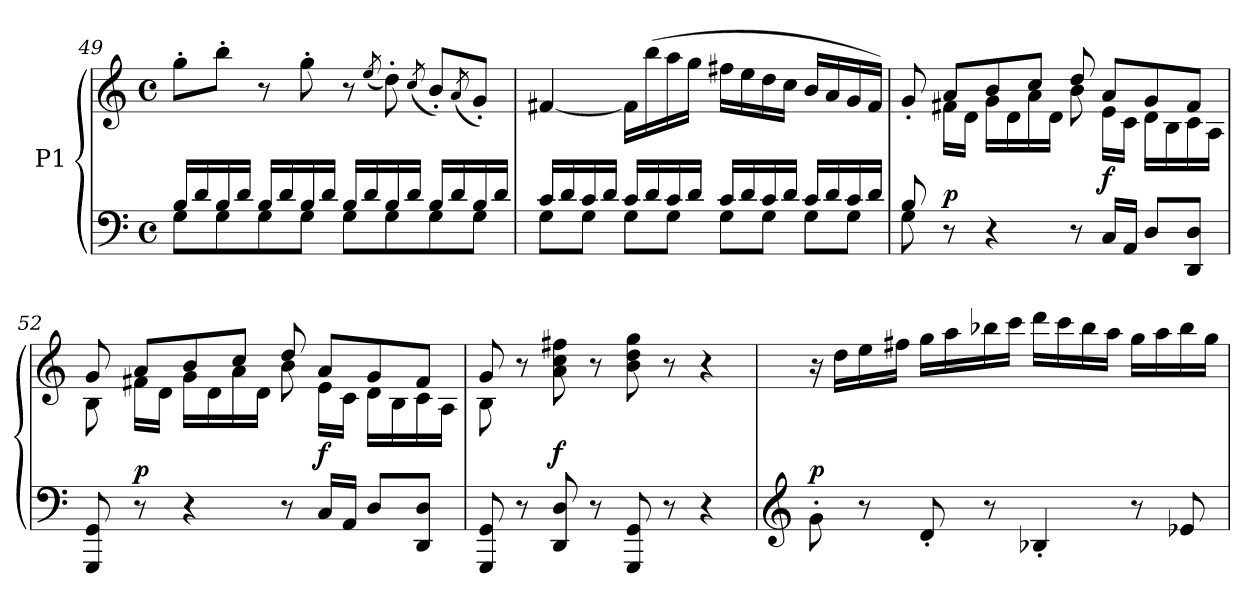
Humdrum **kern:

**kern	**kern	**dynam
*part1	*part1	*part1
*staff2	*staff1	*staff1/2
*I"P1	*	*
*clefF4	*clefG2	*
*k[]	*k[]	*
*M4/4	*M4/4	*
*met(c)	*met(c)	*
=49	=49	=49
*^	*	*
16B/LL	8G\L	8gg'\L	.
16d/	.	.	.
16B/	8G\	8bb'\J	.
16d/JJ	.	.	.
16B/LL	8G\	8r	.
16d/	.	.	.
16B/	8G\J	8gg'\	.
16d/JJ	.	.	.
16B/LL	8G\L	8r	.
16d/	.	.	.
.	.	(8qee/	.
16B/	8G\	8dd'\)	.
16d/JJ	.	.	.
.	.	(8qcc/	.
16B/LL	8G\	8b'/L)	.
16d/	.	.	.
.	.	(8qa/	.
16B/	8G\J	8g'/J)	.
16d/JJ	.	.	.
!!LO:LB:g=z
=50	=50	=50	=50
16c/LL	8G\L	[4f#X/	.
16d/	.	.	.
16c/	8G\J	.	.
16d/JJ	.	.	.
16c/LL	8G\L	16f#\LL]	.
16d/	.	(16bb\	.
16c/	8G\J	16aa\	.
16d/JJ	.	16gg\JJ	.
16c/LL	8G\L	16ff#X\LL	.
16d/	.	16ee\	.
16c/	8G\J	16dd\	.
16d/JJ	.	16cc\JJ	.
16c/LL	8G\L	16b/LL	.
16d/	.	16a/	.
16c/	8G\J	16g/	.
16d/JJ	.	16f#/JJ)	.
=51	=51	=51	=51
*	*	*^	*
8B/	8G\	8g'/	8ryy	.
!	!	!	!	!LO:DY:a=2
8r	2..ryy	8a/L	16f#X\LL	p
.	.	.	16d\JJ	.
4r	.	8b/	16g\LL	.
.	.	.	16d\	.
.	.	8cc/J	16a\	.
.	.	.	16d\JJ	.
8r	.	8dd/	8b\	.
!	!	!	!	!LO:DY:a=2
16C/LL	.	8a/L	16e\LL	f
16AA/JJ	.	.	16c\JJ	.
8D/L	.	8g/	16d\LL	.
.	.	.	16B\	.
8DD/ 8D/J	.	8f#/J	16c\	.
.	.	.	16A\JJ	.
*v	*v	*	*	*
!!LO:LB:g=z	!!
=52	=52	=52	=52
8GGG/ 8GG/	8g/	8B\	.
!	!	!	!LO:DY:a=2
8r	8a/L	16f#X\LL	p
.	.	16d\JJ	.
4r	8b/	16g\LL	.
.	.	16d\	.
.	8cc/J	16a\	.
.	.	16d\JJ	.
8r	8dd/	8b\	.
!	!	!	!LO:DY:a=2
16C/LL	8a/L	16e\LL	f
16AA/JJ	.	16c\JJ	.
8D/L	8g/	16d\LL	.
.	.	16B\	.
8DD/ 8D/J	8f#/J	16c\	.
.	.	16A\JJ	.
!!LO:LB:g=z	!!
=53	=53	=53	=53
8GGG/ 8GG/	8g/	8B\	.
8r	2ryy	8r	.
!	!	!	!LO:DY:a=2
8DD/ 8D/	.	8a\ 8cc\ 8ff#X\	f
8r	.	8r	.
8GGG/ 8GG/	.	8b\ 8dd\ 8gg\	.
8r	8r	4.ryy	.
4r	4r	.	.
*	*v	*v	*
=54	=54	=54
*clefG2	*	*
!	!	!LO:DY:a=2
8g'\	16r	p
.	16dd\LL	.
8r	16ee\	.
.	16ff#X\JJ	.
8d'/	16gg\LL	.
.	16aa\	.
8r	16bb-X\	.
.	16ccc\JJ	.
4B-X'/	16ddd\LL	.
.	16ccc\	.
.	16bb-\	.
.	16aa\JJ	.
8r	16gg\LL	.
.	16aa\	.
8e-X/	16bb-\	.
.	16gg\JJ	.
=	=	=
*-	*-	*-
